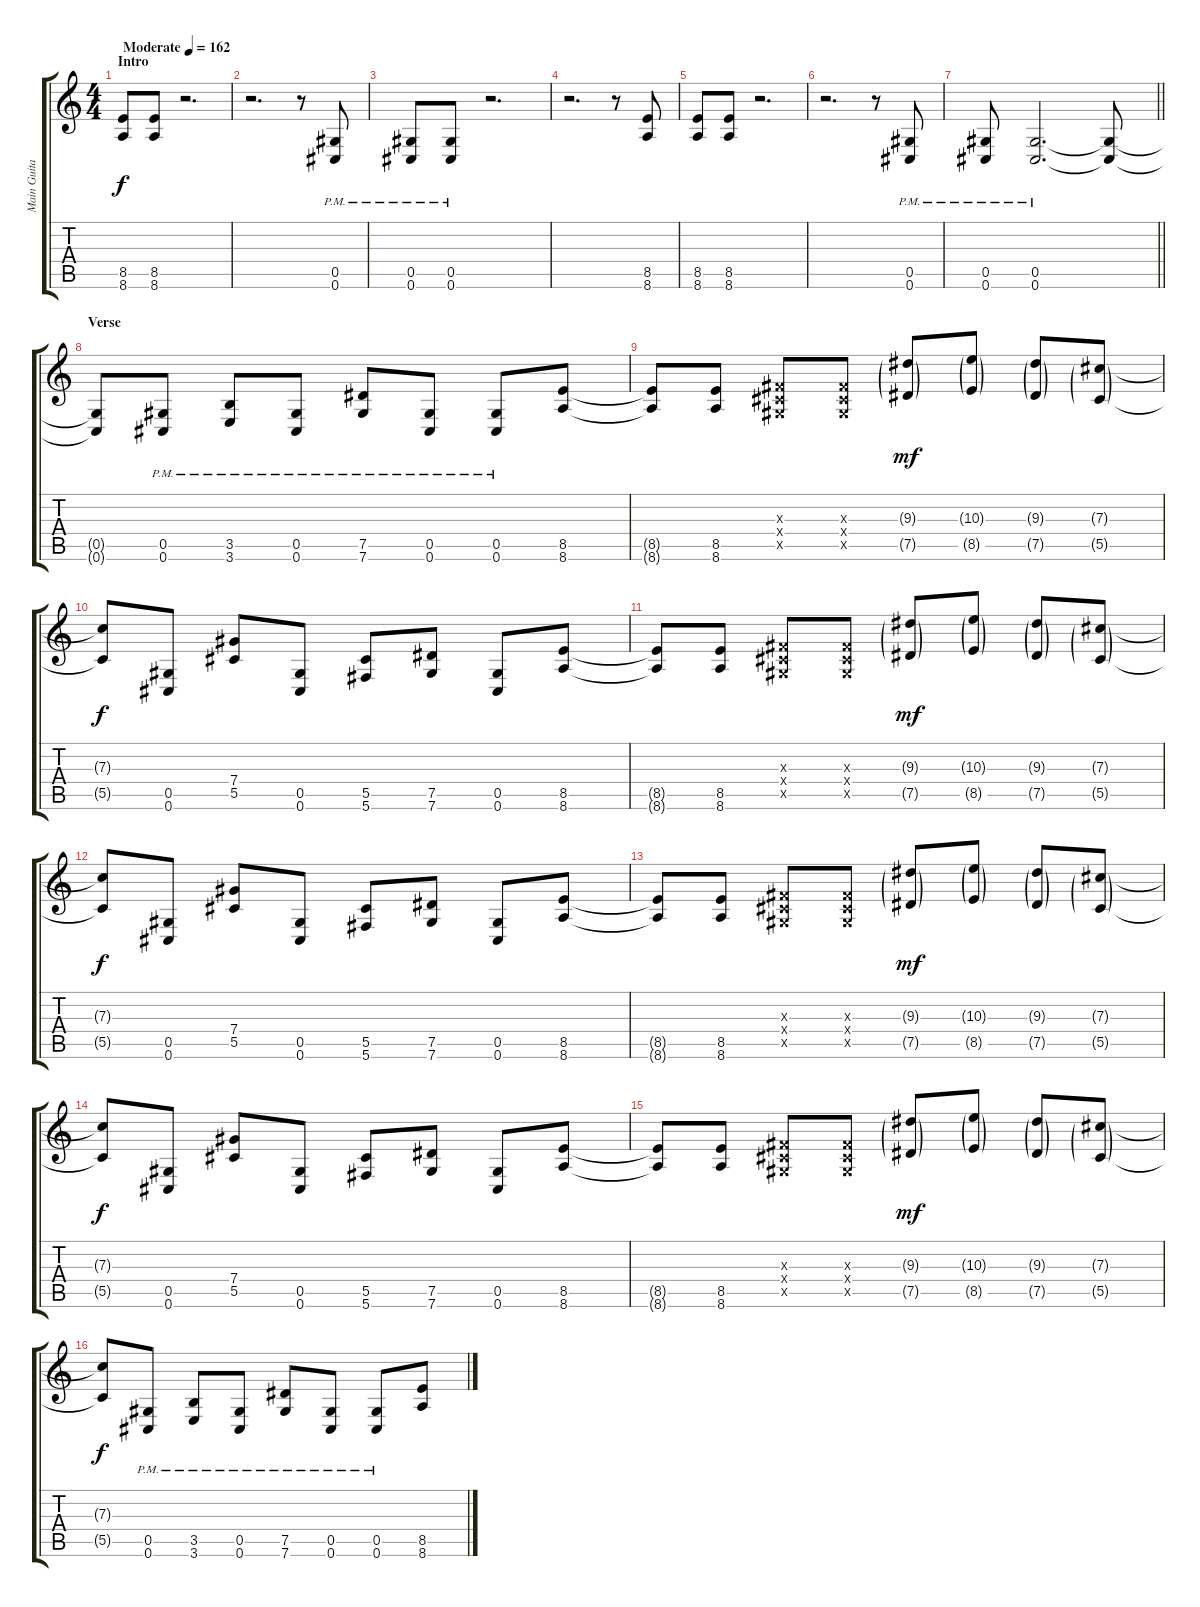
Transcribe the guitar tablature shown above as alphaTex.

\track ("Main Guitar" "Main Guita") {instrument distortionguitar}
\staff {score tabs}
\tuning (Eb4 Bb3 Gb3 Db3 Ab2 Db2) {hide}
\ts (4 4)
\section ("" "Intro")
\tempo (162 "Moderate")
\clef g2
\ks c
(8.5 8.6).8{dy f instrument distortionguitar} (8.5 8.6).8 r.2{d} |
r.2{d} r.8 (0.5{pm} 0.6{pm}).8 |
(0.5{pm} 0.6{pm}).8 (0.5{pm} 0.6{pm}).8 r.2{d} |
r.2{d} r.8 (8.5 8.6).8 |
(8.5 8.6).8 (8.5 8.6).8 r.2{d} |
r.2{d} r.8 (0.5{pm} 0.6{pm}).8 |
\barLineRight lightlight
(0.5{pm} 0.6{pm}).8 (0.5{pm} 0.6{pm}).2{d} (0.5{t} 0.6{t}).8 |
\section ("" "Verse")
(0.5{t} 0.6{t}).8 (0.5{pm} 0.6{pm}).8 (3.5{pm} 3.6{pm}).8 (0.5{pm} 0.6{pm}).8 (7.5{pm} 7.6{pm}).8 (0.5{pm} 0.6{pm}).8 (0.5{pm} 0.6{pm}).8 (8.5 8.6).8 |
(8.5{t} 8.6{t}).8 (8.5 8.6).8 (0.3{x} 0.4{x} 0.5{x}).8 (0.3{x} 0.4{x} 0.5{x}).8 (9.3{g} 7.5{g}).8{dy mf} (10.3{g} 8.5{g}).8 (9.3{g} 7.5{g}).8 (7.3{g} 5.5{g}).8 |
(7.3{t} 5.5{t}).8{dy f} (0.5 0.6).8 (7.4 5.5).8 (0.5 0.6).8 (5.5 5.6).8 (7.5 7.6).8 (0.5 0.6).8 (8.5 8.6).8 |
(8.5{t} 8.6{t}).8 (8.5 8.6).8 (0.3{x} 0.4{x} 0.5{x}).8 (0.3{x} 0.4{x} 0.5{x}).8 (9.3{g} 7.5{g}).8{dy mf} (10.3{g} 8.5{g}).8 (9.3{g} 7.5{g}).8 (7.3{g} 5.5{g}).8 |
(7.3{t} 5.5{t}).8{dy f} (0.5 0.6).8 (7.4 5.5).8 (0.5 0.6).8 (5.5 5.6).8 (7.5 7.6).8 (0.5 0.6).8 (8.5 8.6).8 |
(8.5{t} 8.6{t}).8 (8.5 8.6).8 (0.3{x} 0.4{x} 0.5{x}).8 (0.3{x} 0.4{x} 0.5{x}).8 (9.3{g} 7.5{g}).8{dy mf} (10.3{g} 8.5{g}).8 (9.3{g} 7.5{g}).8 (7.3{g} 5.5{g}).8 |
(7.3{t} 5.5{t}).8{dy f} (0.5 0.6).8 (7.4 5.5).8 (0.5 0.6).8 (5.5 5.6).8 (7.5 7.6).8 (0.5 0.6).8 (8.5 8.6).8 |
(8.5{t} 8.6{t}).8 (8.5 8.6).8 (0.3{x} 0.4{x} 0.5{x}).8 (0.3{x} 0.4{x} 0.5{x}).8 (9.3{g} 7.5{g}).8{dy mf} (10.3{g} 8.5{g}).8 (9.3{g} 7.5{g}).8 (7.3{g} 5.5{g}).8 |
(7.3{t} 5.5{t}).8{dy f} (0.5{pm} 0.6{pm}).8 (3.5{pm} 3.6{pm}).8 (0.5{pm} 0.6{pm}).8 (7.5{pm} 7.6{pm}).8 (0.5{pm} 0.6{pm}).8 (0.5{pm} 0.6{pm}).8 (8.5 8.6).8
